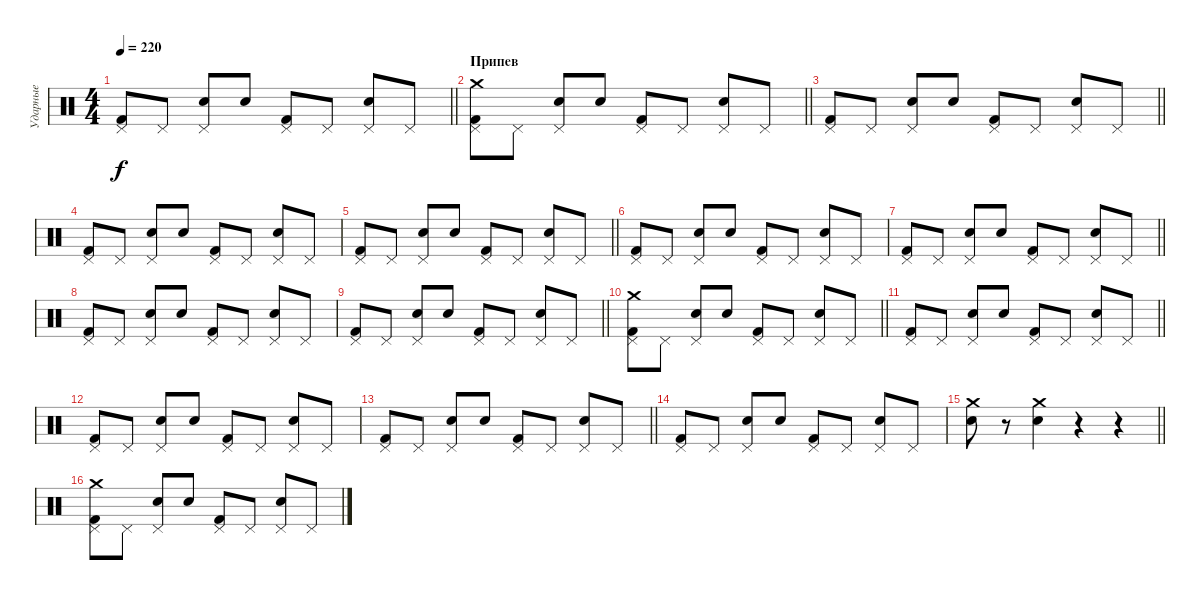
\track ("Ударные" "Ударные") {instrument percussion}
\staff {score}
\articulation defaults
\ts (4 4)
\tempo 220
\clef neutral
\barLineRight lightlight
\ks c
("Pedal Hi-Hat (hit)" "Kick (hit) 2").8{dy f} "Pedal Hi-Hat (hit)".8 ("Pedal Hi-Hat (hit)" "Electric Snare (hit)").8 "Electric Snare (hit)".8 ("Pedal Hi-Hat (hit)" "Kick (hit) 2").8 "Pedal Hi-Hat (hit)".8 ("Pedal Hi-Hat (hit)" "Electric Snare (hit)").8 "Pedal Hi-Hat (hit)".8 |
\section ("" "Припев")
\barLineRight lightlight
("Crash medium (hit)" "Pedal Hi-Hat (hit)" "Kick (hit) 2").8 "Pedal Hi-Hat (hit)".8 ("Pedal Hi-Hat (hit)" "Electric Snare (hit)").8 "Electric Snare (hit)".8 ("Pedal Hi-Hat (hit)" "Kick (hit) 2").8 "Pedal Hi-Hat (hit)".8 ("Pedal Hi-Hat (hit)" "Electric Snare (hit)").8 "Pedal Hi-Hat (hit)".8 |
\barLineRight lightlight
("Pedal Hi-Hat (hit)" "Kick (hit) 2").8 "Pedal Hi-Hat (hit)".8 ("Pedal Hi-Hat (hit)" "Electric Snare (hit)").8 "Electric Snare (hit)".8 ("Pedal Hi-Hat (hit)" "Kick (hit) 2").8 "Pedal Hi-Hat (hit)".8 ("Pedal Hi-Hat (hit)" "Electric Snare (hit)").8 "Pedal Hi-Hat (hit)".8 |
("Pedal Hi-Hat (hit)" "Kick (hit) 2").8 "Pedal Hi-Hat (hit)".8 ("Pedal Hi-Hat (hit)" "Electric Snare (hit)").8 "Electric Snare (hit)".8 ("Pedal Hi-Hat (hit)" "Kick (hit) 2").8 "Pedal Hi-Hat (hit)".8 ("Pedal Hi-Hat (hit)" "Electric Snare (hit)").8 "Pedal Hi-Hat (hit)".8 |
\barLineRight lightlight
("Pedal Hi-Hat (hit)" "Kick (hit) 2").8 "Pedal Hi-Hat (hit)".8 ("Pedal Hi-Hat (hit)" "Electric Snare (hit)").8 "Electric Snare (hit)".8 ("Pedal Hi-Hat (hit)" "Kick (hit) 2").8 "Pedal Hi-Hat (hit)".8 ("Pedal Hi-Hat (hit)" "Electric Snare (hit)").8 "Pedal Hi-Hat (hit)".8 |
("Pedal Hi-Hat (hit)" "Kick (hit) 2").8 "Pedal Hi-Hat (hit)".8 ("Pedal Hi-Hat (hit)" "Electric Snare (hit)").8 "Electric Snare (hit)".8 ("Pedal Hi-Hat (hit)" "Kick (hit) 2").8 "Pedal Hi-Hat (hit)".8 ("Pedal Hi-Hat (hit)" "Electric Snare (hit)").8 "Pedal Hi-Hat (hit)".8 |
\barLineRight lightlight
("Pedal Hi-Hat (hit)" "Kick (hit) 2").8 "Pedal Hi-Hat (hit)".8 ("Pedal Hi-Hat (hit)" "Electric Snare (hit)").8 "Electric Snare (hit)".8 ("Pedal Hi-Hat (hit)" "Kick (hit) 2").8 "Pedal Hi-Hat (hit)".8 ("Pedal Hi-Hat (hit)" "Electric Snare (hit)").8 "Pedal Hi-Hat (hit)".8 |
("Pedal Hi-Hat (hit)" "Kick (hit) 2").8 "Pedal Hi-Hat (hit)".8 ("Pedal Hi-Hat (hit)" "Electric Snare (hit)").8 "Electric Snare (hit)".8 ("Pedal Hi-Hat (hit)" "Kick (hit) 2").8 "Pedal Hi-Hat (hit)".8 ("Pedal Hi-Hat (hit)" "Electric Snare (hit)").8 "Pedal Hi-Hat (hit)".8 |
\barLineRight lightlight
("Pedal Hi-Hat (hit)" "Kick (hit) 2").8 "Pedal Hi-Hat (hit)".8 ("Pedal Hi-Hat (hit)" "Electric Snare (hit)").8 "Electric Snare (hit)".8 ("Pedal Hi-Hat (hit)" "Kick (hit) 2").8 "Pedal Hi-Hat (hit)".8 ("Pedal Hi-Hat (hit)" "Electric Snare (hit)").8 "Pedal Hi-Hat (hit)".8 |
\barLineRight lightlight
("Crash medium (hit)" "Pedal Hi-Hat (hit)" "Kick (hit) 2").8 "Pedal Hi-Hat (hit)".8 ("Pedal Hi-Hat (hit)" "Electric Snare (hit)").8 "Electric Snare (hit)".8 ("Pedal Hi-Hat (hit)" "Kick (hit) 2").8 "Pedal Hi-Hat (hit)".8 ("Pedal Hi-Hat (hit)" "Electric Snare (hit)").8 "Pedal Hi-Hat (hit)".8 |
\barLineRight lightlight
("Pedal Hi-Hat (hit)" "Kick (hit) 2").8 "Pedal Hi-Hat (hit)".8 ("Pedal Hi-Hat (hit)" "Electric Snare (hit)").8 "Electric Snare (hit)".8 ("Pedal Hi-Hat (hit)" "Kick (hit) 2").8 "Pedal Hi-Hat (hit)".8 ("Pedal Hi-Hat (hit)" "Electric Snare (hit)").8 "Pedal Hi-Hat (hit)".8 |
("Pedal Hi-Hat (hit)" "Kick (hit) 2").8 "Pedal Hi-Hat (hit)".8 ("Pedal Hi-Hat (hit)" "Electric Snare (hit)").8 "Electric Snare (hit)".8 ("Pedal Hi-Hat (hit)" "Kick (hit) 2").8 "Pedal Hi-Hat (hit)".8 ("Pedal Hi-Hat (hit)" "Electric Snare (hit)").8 "Pedal Hi-Hat (hit)".8 |
\barLineRight lightlight
("Pedal Hi-Hat (hit)" "Kick (hit) 2").8 "Pedal Hi-Hat (hit)".8 ("Pedal Hi-Hat (hit)" "Electric Snare (hit)").8 "Electric Snare (hit)".8 ("Pedal Hi-Hat (hit)" "Kick (hit) 2").8 "Pedal Hi-Hat (hit)".8 ("Pedal Hi-Hat (hit)" "Electric Snare (hit)").8 "Pedal Hi-Hat (hit)".8 |
("Pedal Hi-Hat (hit)" "Kick (hit) 2").8 "Pedal Hi-Hat (hit)".8 ("Pedal Hi-Hat (hit)" "Electric Snare (hit)").8 "Electric Snare (hit)".8 ("Pedal Hi-Hat (hit)" "Kick (hit) 2").8 "Pedal Hi-Hat (hit)".8 ("Pedal Hi-Hat (hit)" "Electric Snare (hit)").8 "Pedal Hi-Hat (hit)".8 |
\barLineRight lightlight
("Crash medium (hit)" "Electric Snare (hit)").8 r.8 ("Crash medium (hit)" "Electric Snare (hit)").4 r.4 r.4 |
("Crash medium (hit)" "Pedal Hi-Hat (hit)" "Kick (hit) 2").8 "Pedal Hi-Hat (hit)".8 ("Pedal Hi-Hat (hit)" "Electric Snare (hit)").8 "Electric Snare (hit)".8 ("Pedal Hi-Hat (hit)" "Kick (hit) 2").8 "Pedal Hi-Hat (hit)".8 ("Pedal Hi-Hat (hit)" "Electric Snare (hit)").8 "Pedal Hi-Hat (hit)".8
